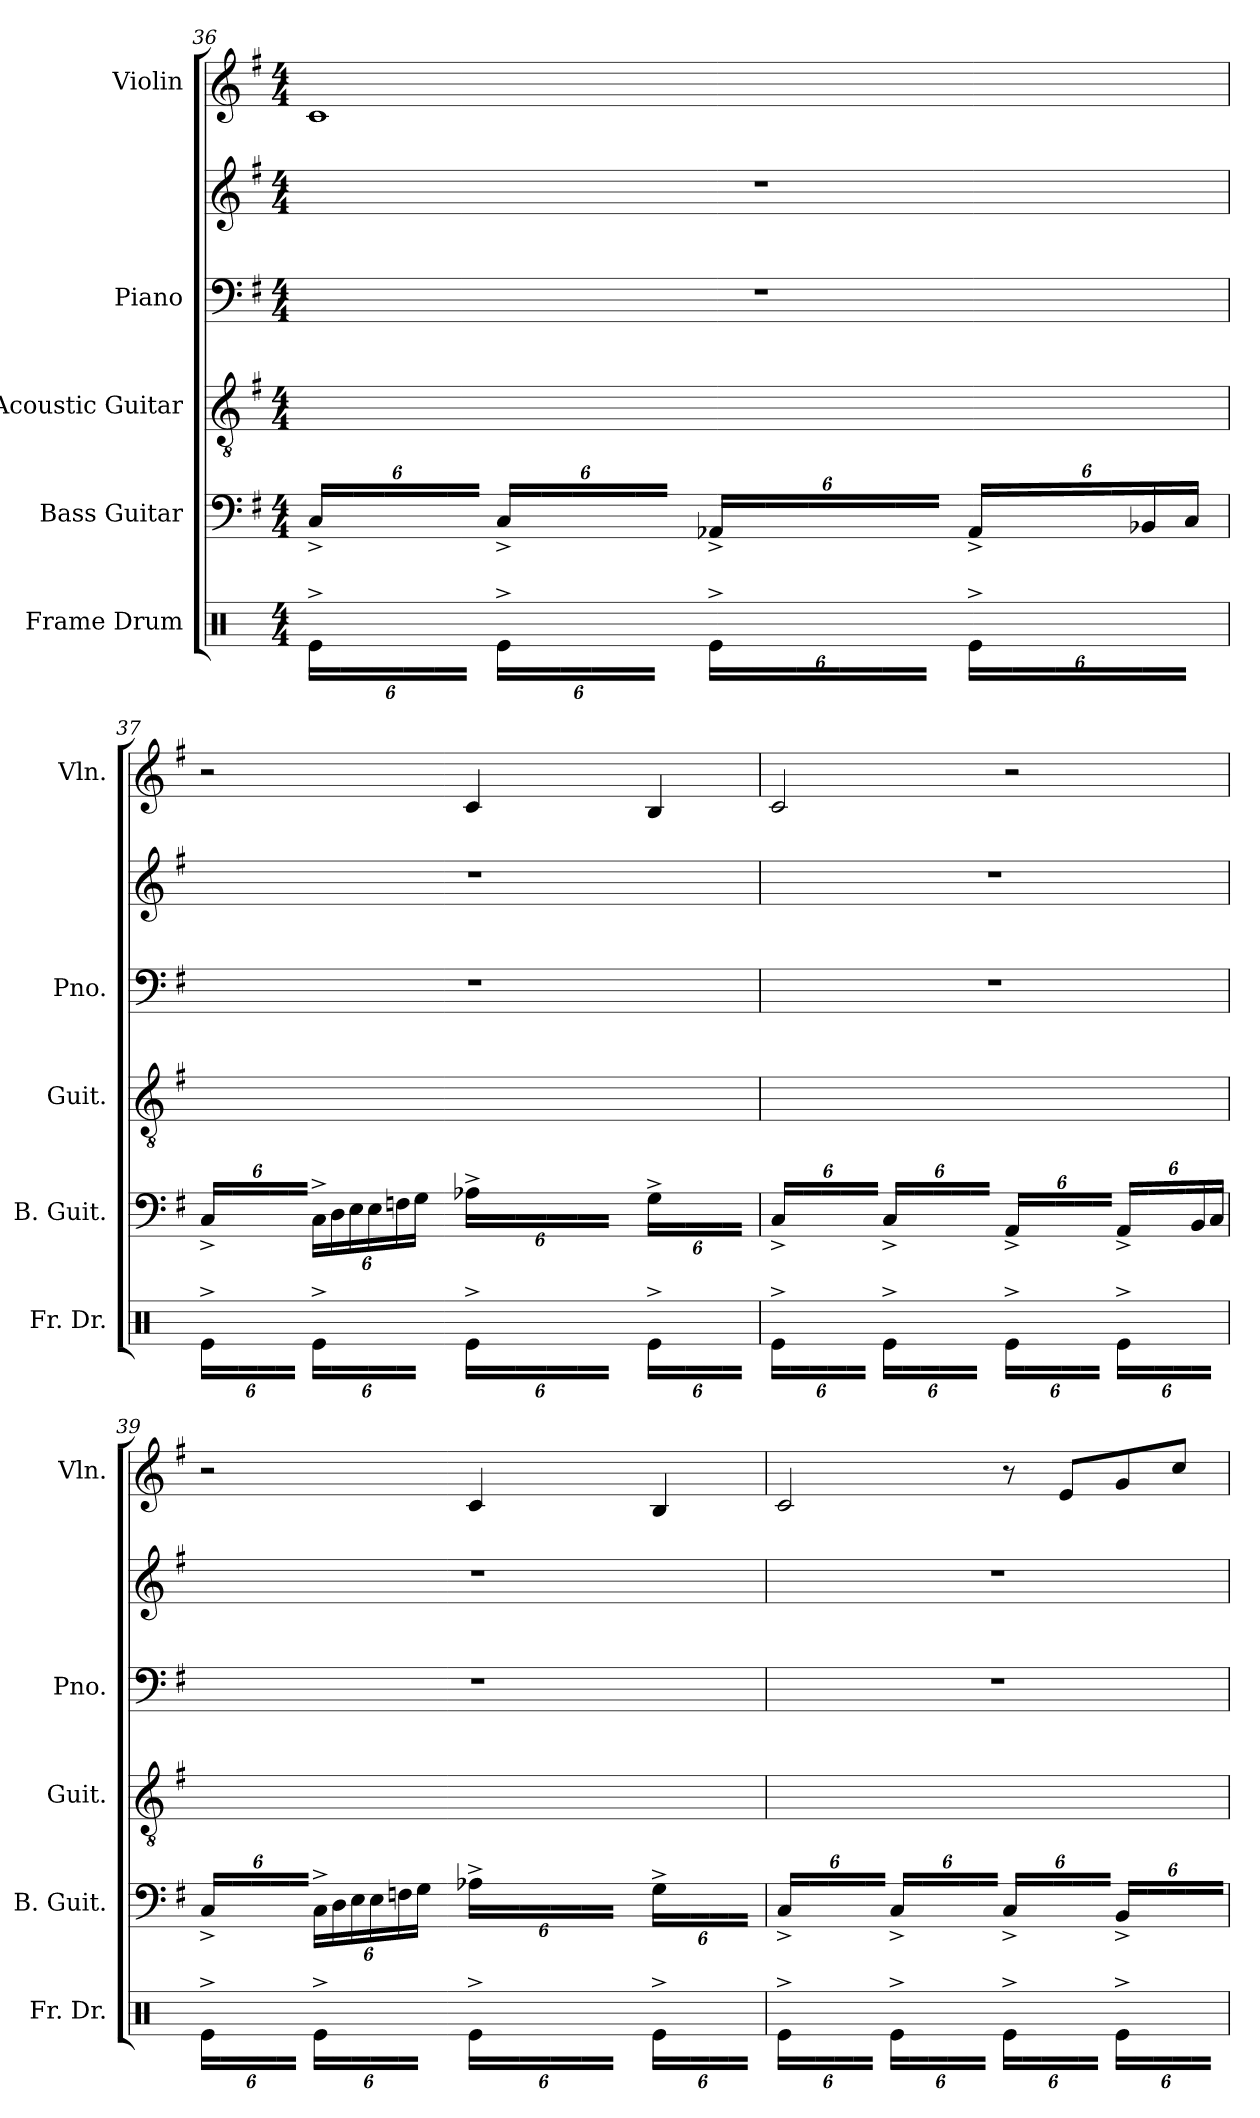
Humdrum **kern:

**kern	**kern	**kern	**kern	**kern	**kern
*part5	*part4	*part3	*part2	*part2	*part1
*staff6	*staff5	*staff4	*staff3	*staff2	*staff1
*I"Frame Drum	*I"Bass Guitar	*I"Acoustic Guitar	*I"Piano	*	*I"Violin
*I'Fr. Dr.	*I'B. Guit.	*I'Guit.	*I'Pno.	*	*I'Vln.
!!LO:PB:g=z
*clefX	*clefF4	*clefGv2	*clefF4	*clefG2	*clefG2
*	*ITrd7c12	*	*	*	*
*k[]	*k[f#]	*k[f#]	*k[f#]	*k[f#]	*k[f#]
*M4/4	*M4/4	*M4/4	*M4/4	*M4/4	*M4/4
*Xbrackettup	*Xbrackettup	*Xbrackettup	*	*	*
=36	=36	=36	=36	=36	=36
24Re^\LL	24CC^/LL	24C/yy^ 24E/yy^ 24G/yy^ 24c/yy^ 24e/yy^LL	1r	1r	1c
24Re\yy	24CC/yy	24C/yy 24E/yy 24G/yy 24c/yy 24e/yy	.	.	.
24Re\yy	24CC/yy	24C/yy 24E/yy 24G/yy 24c/yy 24e/yy	.	.	.
24Re\yy	24CC/yy	24C/yy 24E/yy 24G/yy 24c/yy 24e/yy	.	.	.
24Re\yy	24CC/yy	24C/yy 24E/yy 24G/yy 24c/yy 24e/yy	.	.	.
24Re\JJyy	24CC/JJyy	24C/yy 24E/yy 24G/yy 24c/yy 24e/yyJJ	.	.	.
24Re^\LL	24CC^/LL	24C/yy^ 24E/yy^ 24G/yy^ 24c/yy^ 24e/yy^LL	.	.	.
24Re\yy	24CC/yy	24C/yy 24E/yy 24G/yy 24c/yy 24e/yy	.	.	.
24Re\yy	24CC/yy	24C/yy 24E/yy 24G/yy 24c/yy 24e/yy	.	.	.
24Re\yy	24CC/yy	24C/yy 24E/yy 24G/yy 24c/yy 24e/yy	.	.	.
24Re\yy	24CC/yy	24C/yy 24E/yy 24G/yy 24c/yy 24e/yy	.	.	.
24Re\JJyy	24CC/JJyy	24C/yy 24E/yy 24G/yy 24c/yy 24e/yyJJ	.	.	.
24Re^\LL	24AAA-X^/LL	24AA-X/yy^ 24C/yy^ 24Fn/yy^ 24c/yy^ 24d/yy^ 24a-X/yy^LL	.	.	.
24Re\yy	24AAA-/yy	24AA-/yy 24C/yy 24F/yy 24c/yy 24d/yy 24a-/yy	.	.	.
24Re\yy	24AAA-/yy	24AA-/yy 24C/yy 24F/yy 24c/yy 24d/yy 24a-/yy	.	.	.
24Re\yy	24AAA-/yy	24AA-/yy 24C/yy 24F/yy 24c/yy 24d/yy 24a-/yy	.	.	.
24Re\yy	24AAA-/yy	24AA-/yy 24C/yy 24F/yy 24c/yy 24d/yy 24a-/yy	.	.	.
24Re\JJyy	24AAA-/JJyy	24AA-/yy 24C/yy 24F/yy 24c/yy 24d/yy 24a-/yyJJ	.	.	.
24Re^\LL	24AAA-^/LL	24AA-/yy^ 24C/yy^ 24F/yy^ 24c/yy^ 24d/yy^ 24a-/yy^LL	.	.	.
24Re\yy	24AAA-/yy	24AA-/yy 24C/yy 24F/yy 24c/yy 24d/yy 24a-/yy	.	.	.
24Re\yy	24AAA-/yy	24AA-/yy 24C/yy 24F/yy 24c/yy 24d/yy 24a-/yy	.	.	.
24Re\yy	24AAA-/yy	24AA-/yy 24C/yy 24F/yy 24c/yy 24d/yy 24a-/yy	.	.	.
24Re\yy	24BBB-X/	24AA-/yy 24C/yy 24F/yy 24c/yy 24d/yy 24a-/yy	.	.	.
24Re\JJyy	24CC/JJ	24AA-/yy 24C/yy 24F/yy 24c/yy 24d/yy 24a-/yyJJ	.	.	.
!!LO:LB:g=z
=37	=37	=37	=37	=37	=37
24Re^\LL	24CC^/LL	24C/yy^ 24E/yy^ 24G/yy^ 24c/yy^ 24e/yy^LL	1r	1r	2r
24Re\yy	24CC/yy	24C/yy 24E/yy 24G/yy 24c/yy 24e/yy	.	.	.
24Re\yy	24CC/yy	24C/yy 24E/yy 24G/yy 24c/yy 24e/yy	.	.	.
24Re\yy	24CC/yy	24C/yy 24E/yy 24G/yy 24c/yy 24e/yy	.	.	.
24Re\yy	24CC/yy	24C/yy 24E/yy 24G/yy 24c/yy 24e/yy	.	.	.
24Re\JJyy	24CC/JJyy	24C/yy 24E/yy 24G/yy 24c/yy 24e/yyJJ	.	.	.
24Re^\LL	24CC^\LL	24C/yy^ 24E/yy^ 24G/yy^ 24c/yy^ 24e/yy^LL	.	.	.
24Re\yy	24DD\	24C/yy 24E/yy 24G/yy 24c/yy 24e/yy	.	.	.
24Re\yy	24EE\	24C/yy 24E/yy 24G/yy 24c/yy 24e/yy	.	.	.
24Re\yy	24EE\	24C/yy 24E/yy 24G/yy 24c/yy 24e/yy	.	.	.
24Re\yy	24FFn\	24C/yy 24E/yy 24G/yy 24c/yy 24e/yy	.	.	.
24Re\JJyy	24GG\JJ	24C/yy 24E/yy 24G/yy 24c/yy 24e/yyJJ	.	.	.
24Re^\LL	24AA-X^\LL	24AA-X/yy^ 24E-X/yy^ 24G-X/yy^ 24c/yy^ 24e-X/yy^ 24a-X/yy^LL	.	.	4c/
24Re\yy	24AA-\yy	24AA-/yy 24E-/yy 24F#/yy 24c/yy 24e-/yy 24a-/yy	.	.	.
24Re\yy	24AA-\yy	24AA-/yy 24E-/yy 24F#/yy 24c/yy 24e-/yy 24a-/yy	.	.	.
24Re\yy	24AA-\yy	24AA-/yy 24E-/yy 24F#/yy 24c/yy 24e-/yy 24a-/yy	.	.	.
24Re\yy	24AA-\yy	24AA-/yy 24E-/yy 24F#/yy 24c/yy 24e-/yy 24a-/yy	.	.	.
24Re\JJyy	24AA-\JJyy	24AA-/yy 24E-/yy 24F#/yy 24c/yy 24e-/yy 24a-/yyJJ	.	.	.
24Re^\LL	24GG^\LL	24GG/yy^ 24D/yy^ 24Fn/yy^ 24B/yy^ 24d/yy^ 24g/yy^LL	.	.	4B/
24Re\yy	24GG\yy	24GG/yy 24D/yy 24F/yy 24B/yy 24d/yy 24g/yy	.	.	.
24Re\yy	24GG\yy	24GG/yy 24D/yy 24F/yy 24B/yy 24d/yy 24g/yy	.	.	.
24Re\yy	24GG\yy	24GG/yy 24D/yy 24F/yy 24B/yy 24d/yy 24g/yy	.	.	.
24Re\yy	24GG\yy	24GG/yy 24D/yy 24F/yy 24B/yy 24d/yy 24g/yy	.	.	.
24Re\JJyy	24GG\JJyy	24GG/yy 24D/yy 24F/yy 24B/yy 24d/yy 24g/yyJJ	.	.	.
!!LO:LB:g=z
=38	=38	=38	=38	=38	=38
24Re^\LL	24CC^/LL	24C/yy^ 24E/yy^ 24G/yy^ 24c/yy^ 24e/yy^LL	1r	1r	2c/
24Re\yy	24CC/yy	24C/yy 24E/yy 24G/yy 24c/yy 24e/yy	.	.	.
24Re\yy	24CC/yy	24C/yy 24E/yy 24G/yy 24c/yy 24e/yy	.	.	.
24Re\yy	24CC/yy	24C/yy 24E/yy 24G/yy 24c/yy 24e/yy	.	.	.
24Re\yy	24CC/yy	24C/yy 24E/yy 24G/yy 24c/yy 24e/yy	.	.	.
24Re\JJyy	24CC/JJyy	24C/yy 24E/yy 24G/yy 24c/yy 24e/yyJJ	.	.	.
24Re^\LL	24CC^/LL	24C/yy^ 24E/yy^ 24G/yy^ 24c/yy^ 24e/yy^LL	.	.	.
24Re\yy	24CC/yy	24C/yy 24E/yy 24G/yy 24c/yy 24e/yy	.	.	.
24Re\yy	24CC/yy	24C/yy 24E/yy 24G/yy 24c/yy 24e/yy	.	.	.
24Re\yy	24CC/yy	24C/yy 24E/yy 24G/yy 24c/yy 24e/yy	.	.	.
24Re\yy	24CC/yy	24C/yy 24E/yy 24G/yy 24c/yy 24e/yy	.	.	.
24Re\JJyy	24CC/JJyy	24C/yy 24E/yy 24G/yy 24c/yy 24e/yyJJ	.	.	.
24Re^\LL	24AAA^/LL	24FFn/yy^ 24C/yy^ 24Fn/yy^ 24A/yy^ 24c/yy^ 24fn/yy^LL	.	.	2r
24Re\yy	24AAA/yy	24FF/yy 24C/yy 24F/yy 24A/yy 24c/yy 24f/yy	.	.	.
24Re\yy	24AAA/yy	24FF/yy 24C/yy 24F/yy 24A/yy 24c/yy 24f/yy	.	.	.
24Re\yy	24AAA/yy	24FF/yy 24C/yy 24F/yy 24A/yy 24c/yy 24f/yy	.	.	.
24Re\yy	24AAA/yy	24FF/yy 24C/yy 24F/yy 24A/yy 24c/yy 24f/yy	.	.	.
24Re\JJyy	24AAA/JJyy	24FF/yy 24C/yy 24F/yy 24A/yy 24c/yy 24f/yyJJ	.	.	.
24Re^\LL	24AAA^/LL	24FF/yy^ 24C/yy^ 24F/yy^ 24A/yy^ 24c/yy^ 24f/yy^LL	.	.	.
24Re\yy	24AAA/yy	24FF/yy 24C/yy 24F/yy 24A/yy 24c/yy 24f/yy	.	.	.
24Re\yy	24AAA/yy	24FF/yy 24C/yy 24F/yy 24A/yy 24c/yy 24f/yy	.	.	.
24Re\yy	24AAA/yy	24FF/yy 24C/yy 24F/yy 24A/yy 24c/yy 24f/yy	.	.	.
24Re\yy	24BBB/	24FF/yy 24C/yy 24F/yy 24A/yy 24c/yy 24f/yy	.	.	.
24Re\JJyy	24CC/JJ	24FF/yy 24C/yy 24F/yy 24A/yy 24c/yy 24f/yyJJ	.	.	.
!!LO:PB:g=z
=39	=39	=39	=39	=39	=39
24Re^\LL	24CC^/LL	24C/yy^ 24E/yy^ 24G/yy^ 24c/yy^ 24e/yy^LL	1r	1r	2r
24Re\yy	24CC/yy	24C/yy 24E/yy 24G/yy 24c/yy 24e/yy	.	.	.
24Re\yy	24CC/yy	24C/yy 24E/yy 24G/yy 24c/yy 24e/yy	.	.	.
24Re\yy	24CC/yy	24C/yy 24E/yy 24G/yy 24c/yy 24e/yy	.	.	.
24Re\yy	24CC/yy	24C/yy 24E/yy 24G/yy 24c/yy 24e/yy	.	.	.
24Re\JJyy	24CC/JJyy	24C/yy 24E/yy 24G/yy 24c/yy 24e/yyJJ	.	.	.
24Re^\LL	24CC^\LL	24C/yy^ 24E/yy^ 24G/yy^ 24c/yy^ 24e/yy^LL	.	.	.
24Re\yy	24DD\	24C/yy 24E/yy 24G/yy 24c/yy 24e/yy	.	.	.
24Re\yy	24EE\	24C/yy 24E/yy 24G/yy 24c/yy 24e/yy	.	.	.
24Re\yy	24EE\	24C/yy 24E/yy 24G/yy 24c/yy 24e/yy	.	.	.
24Re\yy	24FFn\	24C/yy 24E/yy 24G/yy 24c/yy 24e/yy	.	.	.
24Re\JJyy	24GG\JJ	24C/yy 24E/yy 24G/yy 24c/yy 24e/yyJJ	.	.	.
24Re^\LL	24AA-X^\LL	24AA-X/yy^ 24E-X/yy^ 24G-X/yy^ 24c/yy^ 24e-X/yy^ 24a-X/yy^LL	.	.	4c/
24Re\yy	24AA-\yy	24AA-/yy 24E-/yy 24F#/yy 24c/yy 24e-/yy 24a-/yy	.	.	.
24Re\yy	24AA-\yy	24AA-/yy 24E-/yy 24F#/yy 24c/yy 24e-/yy 24a-/yy	.	.	.
24Re\yy	24AA-\yy	24AA-/yy 24E-/yy 24F#/yy 24c/yy 24e-/yy 24a-/yy	.	.	.
24Re\yy	24AA-\yy	24AA-/yy 24E-/yy 24F#/yy 24c/yy 24e-/yy 24a-/yy	.	.	.
24Re\JJyy	24AA-\JJyy	24AA-/yy 24E-/yy 24F#/yy 24c/yy 24e-/yy 24a-/yyJJ	.	.	.
24Re^\LL	24GG^\LL	24GG/yy^ 24D/yy^ 24Fn/yy^ 24B/yy^ 24d/yy^ 24g/yy^LL	.	.	4B/
24Re\yy	24GG\yy	24GG/yy 24D/yy 24F/yy 24B/yy 24d/yy 24g/yy	.	.	.
24Re\yy	24GG\yy	24GG/yy 24D/yy 24F/yy 24B/yy 24d/yy 24g/yy	.	.	.
24Re\yy	24GG\yy	24GG/yy 24D/yy 24F/yy 24B/yy 24d/yy 24g/yy	.	.	.
24Re\yy	24GG\yy	24GG/yy 24D/yy 24F/yy 24B/yy 24d/yy 24g/yy	.	.	.
24Re\JJyy	24GG\JJyy	24GG/yy 24D/yy 24F/yy 24B/yy 24d/yy 24g/yyJJ	.	.	.
!!LO:LB:g=z
=40	=40	=40	=40	=40	=40
24Re^\LL	24CC^/LL	24C/yy^ 24E/yy^ 24G/yy^ 24c/yy^ 24e/yy^LL	1r	1r	2c/
24Re\yy	24CC/yy	24C/yy 24E/yy 24G/yy 24c/yy 24e/yy	.	.	.
24Re\yy	24CC/yy	24C/yy 24E/yy 24G/yy 24c/yy 24e/yy	.	.	.
24Re\yy	24CC/yy	24C/yy 24E/yy 24G/yy 24c/yy 24e/yy	.	.	.
24Re\yy	24CC/yy	24C/yy 24E/yy 24G/yy 24c/yy 24e/yy	.	.	.
24Re\JJyy	24CC/JJyy	24C/yy 24E/yy 24G/yy 24c/yy 24e/yyJJ	.	.	.
24Re^\LL	24CC^/LL	24C/yy^ 24E/yy^ 24G/yy^ 24c/yy^ 24e/yy^LL	.	.	.
24Re\yy	24CC/yy	24C/yy 24E/yy 24G/yy 24c/yy 24e/yy	.	.	.
24Re\yy	24CC/yy	24C/yy 24E/yy 24G/yy 24c/yy 24e/yy	.	.	.
24Re\yy	24CC/yy	24C/yy 24E/yy 24G/yy 24c/yy 24e/yy	.	.	.
24Re\yy	24CC/yy	24C/yy 24E/yy 24G/yy 24c/yy 24e/yy	.	.	.
24Re\JJyy	24CC/JJyy	24C/yy 24E/yy 24G/yy 24c/yy 24e/yyJJ	.	.	.
24Re^\LL	24CC^/LL	24C/yy^ 24E/yy^ 24G/yy^ 24c/yy^ 24e/yy^LL	.	.	8r
24Re\yy	24CC/yy	24C/yy 24E/yy 24G/yy 24c/yy 24e/yy	.	.	.
24Re\yy	24CC/yy	24C/yy 24E/yy 24G/yy 24c/yy 24e/yy	.	.	.
24Re\yy	24CC/yy	24C/yy 24E/yy 24G/yy 24c/yy 24e/yy	.	.	8e/L
24Re\yy	24CC/yy	24C/yy 24E/yy 24G/yy 24c/yy 24e/yy	.	.	.
24Re\JJyy	24CC/JJyy	24C/yy 24E/yy 24G/yy 24c/yy 24e/yyJJ	.	.	.
24Re^\LL	24BBB^/LL	24C/yy^ 24E/yy^ 24G/yy^ 24c/yy^ 24e/yy^LL	.	.	8g/
24Re\yy	24BBB/yy	24C/yy 24E/yy 24G/yy 24c/yy 24e/yy	.	.	.
24Re\yy	24BBB/yy	24C/yy 24E/yy 24G/yy 24c/yy 24e/yy	.	.	.
24Re\yy	24BBB/yy	24C/yy 24E/yy 24G/yy 24c/yy 24e/yy	.	.	8cc/J
24Re\yy	24BBB/yy	24C/yy 24E/yy 24G/yy 24c/yy 24e/yy	.	.	.
24Re\JJyy	24BBB/JJyy	24C/yy 24E/yy 24G/yy 24c/yy 24e/yyJJ	.	.	.
=	=	=	=	=	=
*-	*-	*-	*-	*-	*-
